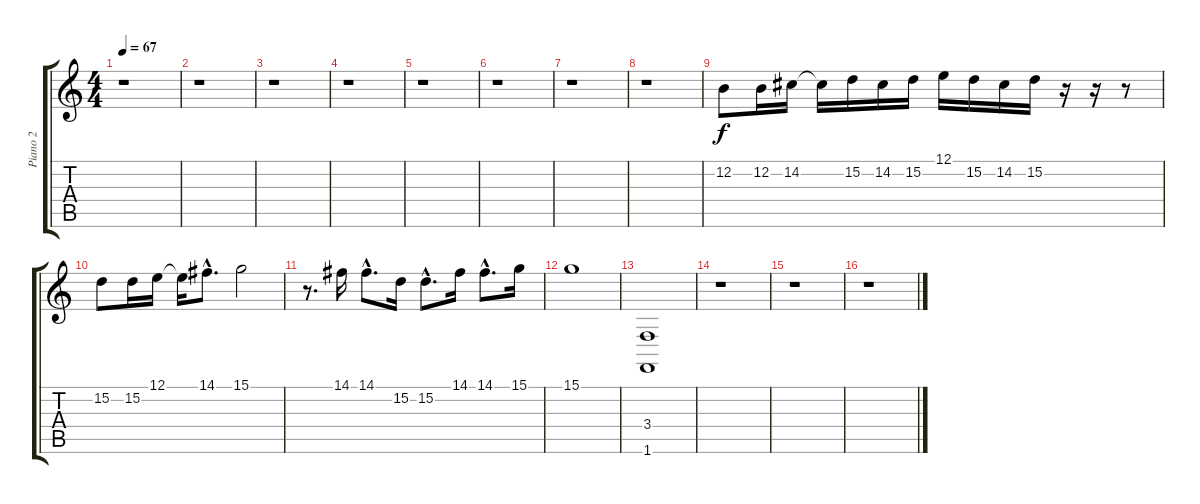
\track ("Piano 2" "Piano 2") {instrument acousticgrandpiano}
\staff {score tabs}
\tuning (E4 B3 G3 D3 A2 E2) {hide}
\ts (4 4)
\tempo 67
\clef g2
\ks c
r.1{dy f} |
r.1 |
r.1 |
r.1 |
r.1 |
r.1 |
r.1 |
r.1 |
12.2.8 12.2.16 14.2.16 14.2{t}.16 15.2.16 14.2.16 15.2.16 12.1.16 15.2.16 14.2.16 15.2.16 r.16 r.16 r.8 |
15.2.8 15.2.16 12.1.16 12.1{t}.16 14.1{hac}.8{d} 15.1.2 |
r.8{d} 14.1.16 14.1{hac}.8{d} 15.2.16 15.2{hac}.8{d} 14.1.16 14.1{hac}.8{d} 15.1.16 |
15.1.1 |
(3.4 1.6).1 |
r.1 |
r.1 |
r.1
